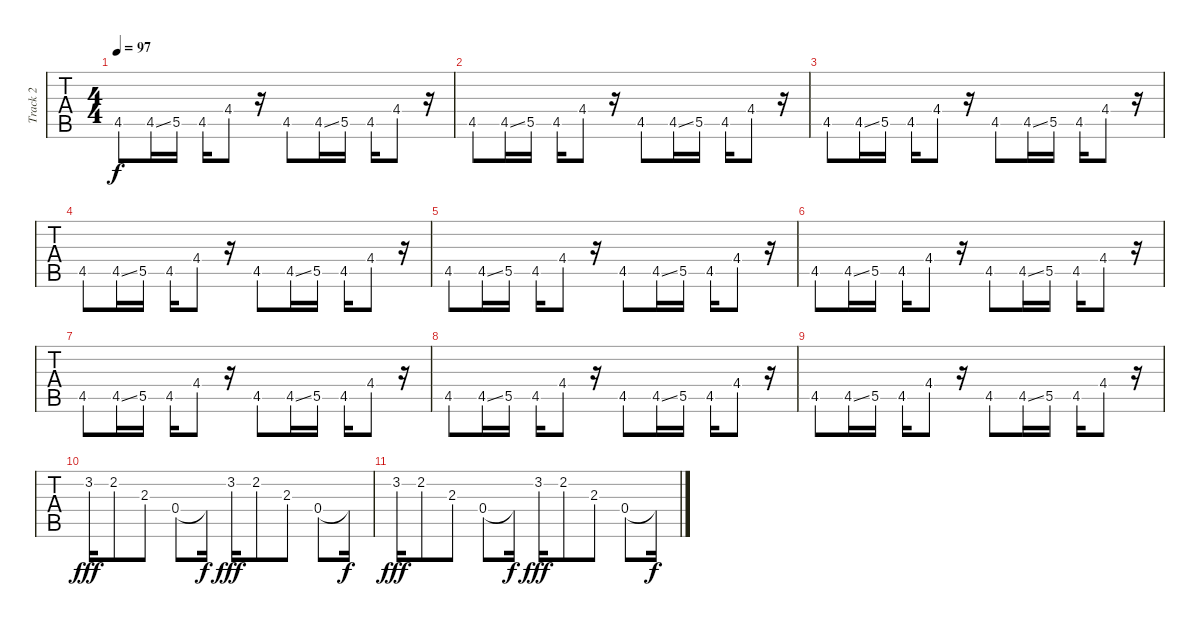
\track ("Track 2" "Track 2") {instrument acousticguitarsteel}
\staff {tabs}
\tuning (E4 B3 G3 D3 A2 E2) {hide}
\ts (4 4)
\tempo 97
\clef g2
\ks c
4.5.8{dy f} 4.5{ss}.16 5.5.16 4.5.16 4.4.8 r.16 4.5.8 4.5{ss}.16 5.5.16 4.5.16 4.4.8 r.16 |
4.5.8 4.5{ss}.16 5.5.16 4.5.16 4.4.8 r.16 4.5.8 4.5{ss}.16 5.5.16 4.5.16 4.4.8 r.16 |
4.5.8 4.5{ss}.16 5.5.16 4.5.16 4.4.8 r.16 4.5.8 4.5{ss}.16 5.5.16 4.5.16 4.4.8 r.16 |
4.5.8 4.5{ss}.16 5.5.16 4.5.16 4.4.8 r.16 4.5.8 4.5{ss}.16 5.5.16 4.5.16 4.4.8 r.16 |
4.5.8 4.5{ss}.16 5.5.16 4.5.16 4.4.8 r.16 4.5.8 4.5{ss}.16 5.5.16 4.5.16 4.4.8 r.16 |
4.5.8 4.5{ss}.16 5.5.16 4.5.16 4.4.8 r.16 4.5.8 4.5{ss}.16 5.5.16 4.5.16 4.4.8 r.16 |
4.5.8 4.5{ss}.16 5.5.16 4.5.16 4.4.8 r.16 4.5.8 4.5{ss}.16 5.5.16 4.5.16 4.4.8 r.16 |
4.5.8 4.5{ss}.16 5.5.16 4.5.16 4.4.8 r.16 4.5.8 4.5{ss}.16 5.5.16 4.5.16 4.4.8 r.16 |
4.5.8 4.5{ss}.16 5.5.16 4.5.16 4.4.8 r.16 4.5.8 4.5{ss}.16 5.5.16 4.5.16 4.4.8 r.16 |
3.2.16{dy fff} 2.2.8 2.3.8 0.4.8 0.4{t}.16{dy f} 3.2.16{dy fff} 2.2.8 2.3.8 0.4.8 0.4{t}.16{dy f} |
3.2.16{dy fff} 2.2.8 2.3.8 0.4.8 0.4{t}.16{dy f} 3.2.16{dy fff} 2.2.8 2.3.8 0.4.8 0.4{t}.16{dy f}
